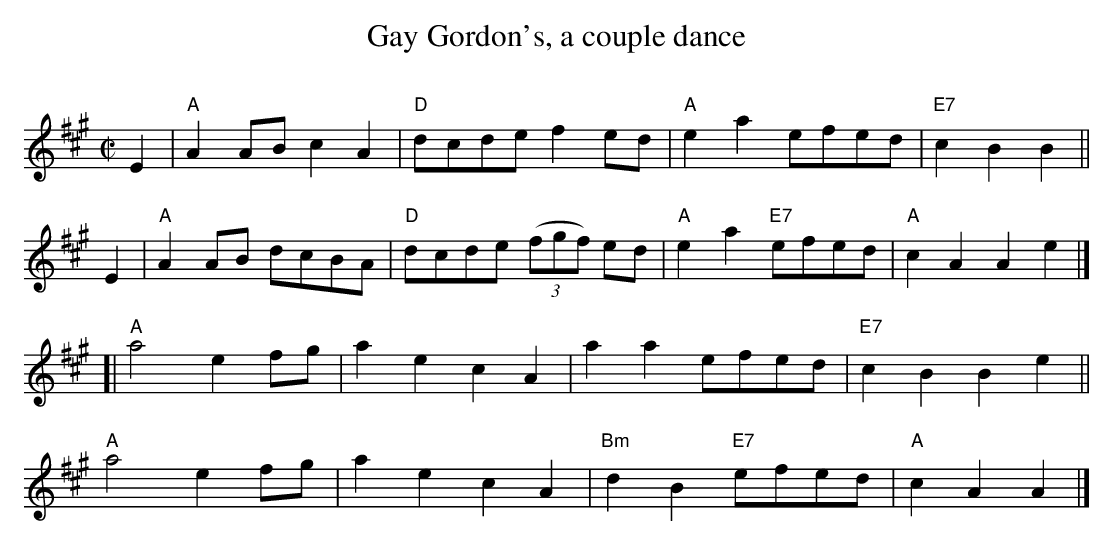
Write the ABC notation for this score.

X:1
T: Gay Gordon's, a couple dance
C:
M: C|
L: 1/8
K: A
E2 | "A"A2AB c2A2 | "D"dcde f2ed | "A"e2a2 efed | "E7"c2B2 B2 ||
E2 | "A"A2AB dcBA | "D"dcde ((3fgf) ed | "A"e2a2 "E7"efed | "A"c2A2 A2e2 |]
[|\
"A"a4 e2fg | a2e2 c2A2 | a2a2 efed | "E7"c2B2 B2e2 ||
"A"a4 e2fg | a2e2 c2A2 | "Bm"d2B2 "E7"efed | "A"c2A2 A2 |]
